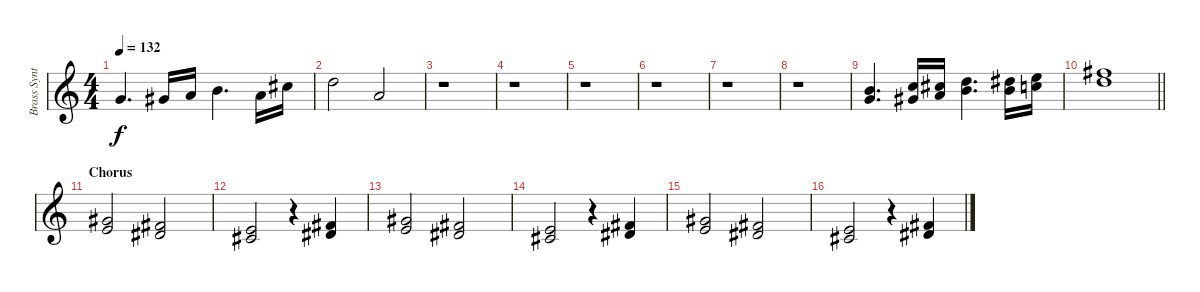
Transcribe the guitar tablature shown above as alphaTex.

\track ("Brass Synth" "Brass Synt") {instrument brasssection}
\staff {score}
\tuning (E4 B3 G3 D3 A2 E2) {hide}
\ts (4 4)
\tempo 132
\clef g2
\ks c
3.1.4{d dy f} 4.1.16 5.1.16 7.1.4{d} 5.1.16 9.1.16 |
10.1.2 10.2.2 |
r.1 |
r.1 |
r.1 |
r.1 |
r.1 |
r.1 |
(7.1 8.2).4{d} (8.1 9.2).16 (9.1 10.2).16 (10.1 12.2).4{d} (11.1 12.2).16 (12.1 13.2).16 |
\barLineRight lightlight
(14.1 15.2).1 |
\section ("" "Chorus")
(13.3 14.4).2 (11.3 13.4).2 |
(0.1 11.4).2 r.4 (11.3 13.4).4 |
(9.2 9.3).2 (7.2 8.3).2 |
(0.1 6.3).2 r.4 (7.2 8.3).4 |
(9.2 9.3).2 (7.2 8.3).2 |
(0.1 6.3).2 r.4 (7.2 8.3).4
